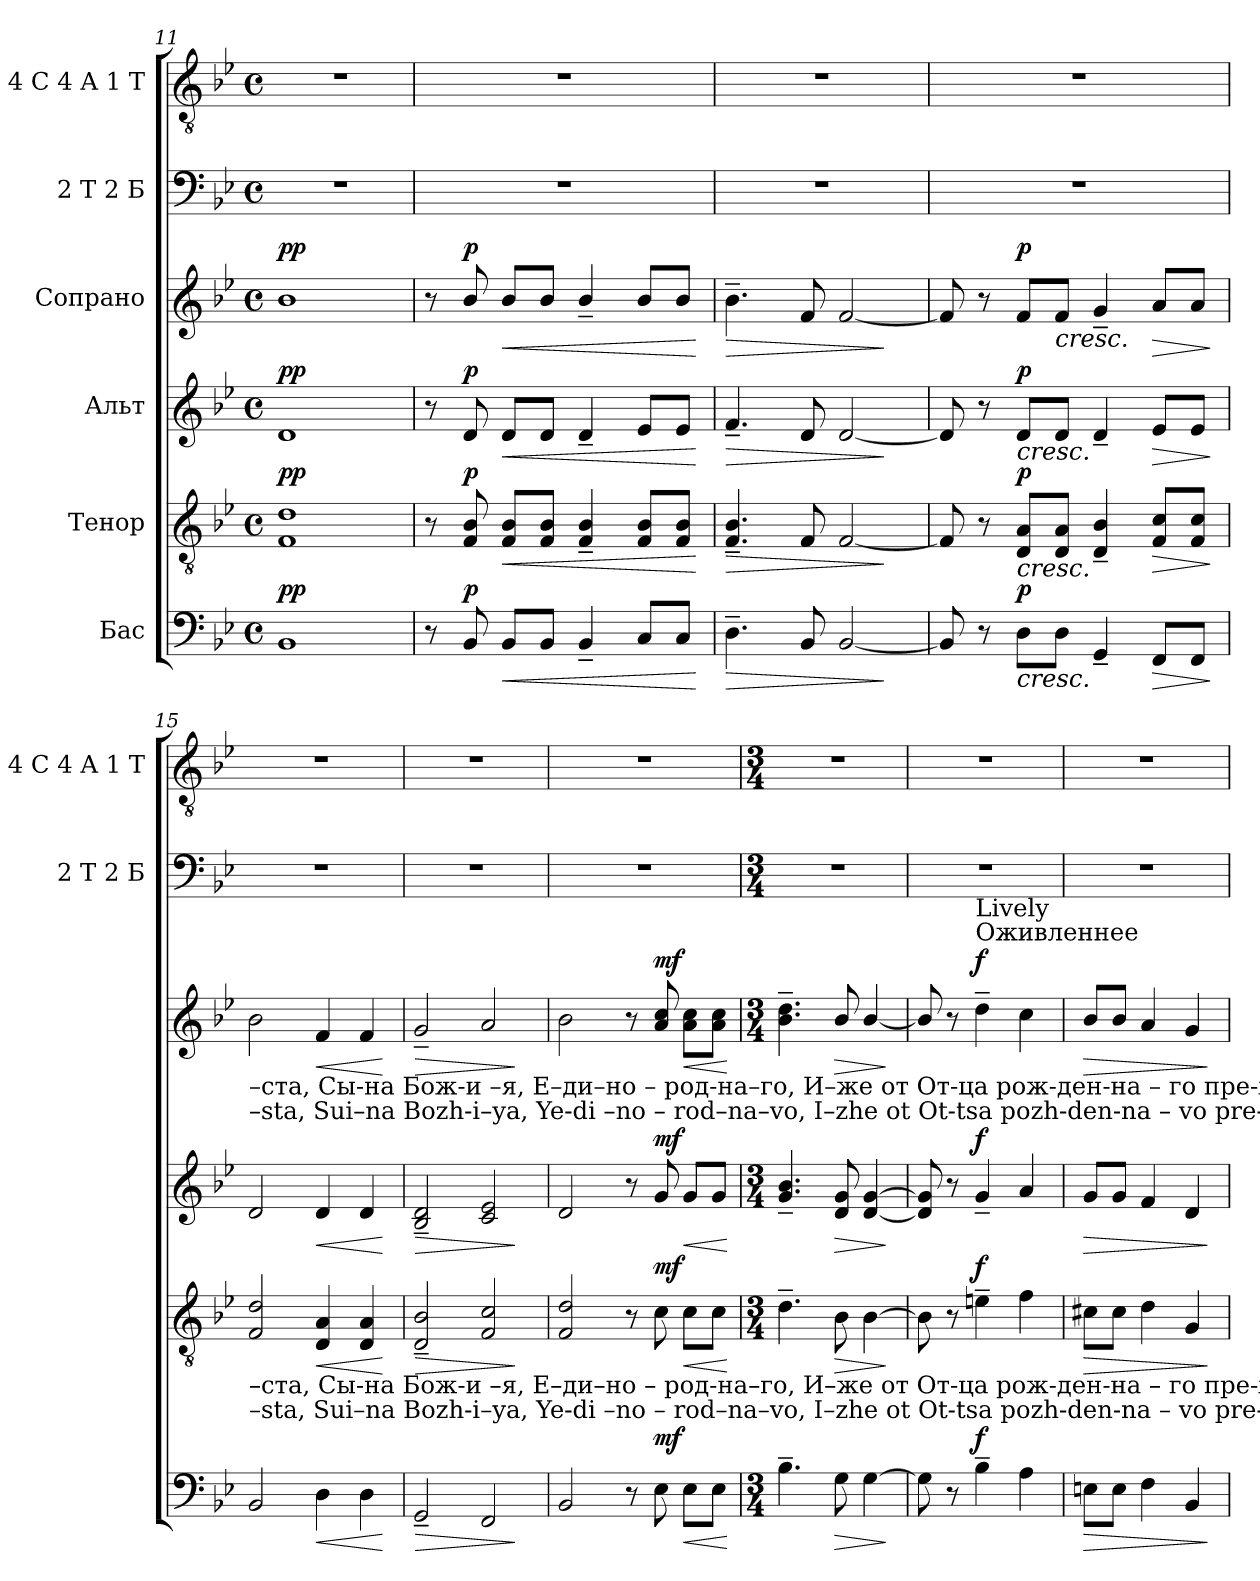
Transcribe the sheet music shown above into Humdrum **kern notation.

**kern	**dynam	**kern	**dynam	**kern	**dynam	**kern	**dynam	**kern	**kern
*part6	*part6	*part5	*part5	*part4	*part4	*part3	*part3	*part2	*part1
*staff6	*staff6	*staff5	*staff5	*staff4	*staff4	*staff3	*staff3	*staff2	*staff1
*I"Бас	*	*I"Тенор	*	*I"Альт	*	*I"Сопрано	*	*I"2 T 2 Б	*I"4 C 4 A 1 T
*	*	*	*	*	*	*	*	*I'2 T 2 Б	*I'4 C 4 A 1 T
*clefF4	*	*clefGv2	*	*clefG2	*	*clefG2	*	*clefF4	*clefGv2
*k[b-e-]	*	*k[b-e-]	*	*k[b-e-]	*	*k[b-e-]	*	*k[b-e-]	*k[b-e-]
*M4/4	*	*M4/4	*	*M4/4	*	*M4/4	*	*M4/4	*M4/4
*met(c)	*	*met(c)	*	*met(c)	*	*met(c)	*	*met(c)	*met(c)
=11	=11	=11	=11	=11	=11	=11	=11	=11	=11
!	!LO:DY:a	!	!LO:DY:a	!	!LO:DY:a	!	!LO:DY:a	!	!
1BB-	pp	1F 1d	pp	1d	pp	1b-	pp	1r	1r
=12	=12	=12	=12	=12	=12	=12	=12	=12	=12
8r	.	8r	.	8r	.	8r	.	1r	1r
!	!LO:DY:a	!	!LO:DY:a	!	!LO:DY:a	!	!LO:DY:a	!	!
8BB-/	p	8F/ 8B-/	p	8d/	p	8b-/	p	.	.
!	!LO:HP:b	!	!LO:HP:b	!	!LO:HP:b	!	!LO:HP:b	!	!
8BB-/L	<	8F/ 8B-/L	<	8d/L	<	8b-/L	<	.	.
8BB-/J	.	8F/ 8B-/J	.	8d/J	.	8b-/J	.	.	.
4BB-~/	.	4F/~ 4B-/~	.	4d~/	.	4b-~/	.	.	.
8C/L	.	8F/ 8B-/L	.	8e-/L	.	8b-/L	.	.	.
8C/J	.	8F/ 8B-/J	.	8e-/J	.	8b-/J	.	.	.
.	[	.	[	.	[	.	[	.	.
=13	=13	=13	=13	=13	=13	=13	=13	=13	=13
!	!LO:HP:b	!	!LO:HP:b	!	!LO:HP:b	!	!LO:HP:b	!	!
4.D~\	>	4.F/~ 4.B-/~	>	4.f~/	>	4.b-~\	>	1r	1r
8BB-/	.	8F/	.	8d/	.	8f/	.	.	.
[2BB-/	.	[2F/	.	[2d/	.	[2f/	.	.	.
.	]	.	]	.	]	.	]	.	.
=14	=14	=14	=14	=14	=14	=14	=14	=14	=14
8BB-/]	.	8F/]	.	8d/]	.	8f/]	.	1r	1r
8r	.	8r	.	8r	.	8r	.	.	.
!	!LO:HP:b	!	!LO:HP:b	!	!LO:HP:b	!	!	!	!
!	!LO:DY:n=1:a	!	!LO:DY:n=1:a	!	!LO:DY:n=1:a	!	!LO:DY:a	!	!
8D\L	< p	8D/ 8A/L	< p	8d/L	< p	8f/L	p	.	.
!	!	!	!	!	!	!	!LO:HP:b	!	!
8D\J	.	8D/ 8A/J	.	8d/J	.	8f/J	<	.	.
4GG~/	.	4D/~ 4B-/~	.	4d~/	.	4g~/	.	.	.
!	!LO:HP:b	!	!LO:HP:b	!	!LO:HP:b	!	!LO:HP:b	!	!
8FF/L	>	8F/ 8c/L	>	8e-/L	>	8a/L	>	.	.
8FF/J	.	8F/ 8c/J	.	8e-/J	.	8a/J	.	.	.
.	[ ]	.	[ ]	.	[ ]	.	[ ]	.	.
!!LO:PB:g=z
=15	=15	=15	=15	=15	=15	=15	=15	=15	=15
!	!	!	!	!	!	!LO:TX:b:t=–ста, Сы-на Бож-и –я,        Е–ди–но   –   род-на–го,               И–же     от От-ца рож-ден-на    –  го пре-жде всех	!	!	!
!	!	!	!	!	!	!LO:TX:b:t=–sta, Sui–na Bozh-i–ya,       Ye-di –no    –   rod–na–vo,               I–zhe     ot Ot-tsa pozh-den-na    – vo pre-zhde vsekh	!	!	!
!	!	!LO:TX:b:t=–ста, Сы-на Бож-и –я,        Е–ди–но   –   род-на–го,               И–же     от От-ца рож-ден-на    –  го пре-жде всех	!	!	!	!	!	!	!
!	!	!LO:TX:b:t=–sta, Sui–na Bozh-i–ya,       Ye-di –no    –   rod–na–vo,               I–zhe     ot Ot-tsa pozh-den-na    – vo pre-zhde vsekh	!	!	!	!	!	!	!
2BB-/	.	2F/ 2d/	.	2d/	.	2b-\	.	1r	1r
!	!LO:HP:b	!	!LO:HP:b	!	!LO:HP:b	!	!LO:HP:b	!	!
4D\	<	4D/ 4A/	<	4d/	<	4f/	<	.	.
4D\	.	4D/ 4A/	.	4d/	.	4f/	.	.	.
.	[	.	[	.	[	.	[	.	.
=16	=16	=16	=16	=16	=16	=16	=16	=16	=16
!	!LO:HP:b	!	!LO:HP:b	!	!LO:HP:b	!	!LO:HP:b	!	!
2GG~/	>	2D/~ 2B-/~	>	2B-/~ 2d/~	>	2g~/	>	1r	1r
2FF/	.	2F/ 2c/	.	2c/ 2e-/	.	2a/	.	.	.
.	]	.	]	.	]	.	]	.	.
=17	=17	=17	=17	=17	=17	=17	=17	=17	=17
2BB-/	.	2F/ 2d/	.	2d/	.	2b-\	.	1r	1r
8r	.	8r	.	8r	.	8r	.	.	.
!	!LO:DY:a	!	!LO:DY:a	!	!LO:DY:a	!	!LO:DY:a	!	!
8E-\	mf	8c\	mf	8g/	mf	8a/ 8cc/	mf	.	.
!	!LO:HP:b	!	!LO:HP:b	!	!LO:HP:b	!	!LO:HP:b	!	!
8E-\L	<	8c\L	<	8g/L	<	8a\ 8cc\L	<	.	.
8E-\J	.	8c\J	.	8g/J	.	8a\ 8cc\J	.	.	.
.	[	.	[	.	[	.	[	.	.
=18	=18	=18	=18	=18	=18	=18	=18	=18	=18
*M3/4	*	*M3/4	*	*M3/4	*	*M3/4	*	*M3/4	*M3/4
4.B-~\	.	4.d~\	.	4.g/~ 4.b-/~	.	4.b-\~ 4.dd\~	.	2.r	2.r
!	!LO:HP:b	!	!LO:HP:b	!	!LO:HP:b	!	!LO:HP:b	!	!
8G\	>	8B-\	>	8d/ 8g/	>	8b-/	>	.	.
[4G\	.	[4B-\	.	[4d/ [4g/	.	[4b-/	.	.	.
.	]	.	]	.	]	.	]	.	.
=19	=19	=19	=19	=19	=19	=19	=19	=19	=19
8G\]	.	8B-\]	.	8d/] 8g/]	.	8b-/]	.	2.r	2.r
8r	.	8r	.	8r	.	8r	.	.	.
!	!	!	!	!	!	!LO:TX:a:t=Оживленнее	!	!	!
!	!	!	!	!	!	!LO:TX:a:t=Lively	!	!	!
!	!LO:DY:a	!	!LO:DY:a	!	!LO:DY:a	!	!LO:DY:a	!	!
4B-~\	f	4en~\	f	4g~/	f	4dd~\	f	.	.
4A\	.	4f\	.	4a/	.	4cc\	.	.	.
=20	=20	=20	=20	=20	=20	=20	=20	=20	=20
!	!LO:HP:b	!	!LO:HP:b	!	!LO:HP:b	!	!LO:HP:b	!	!
8En\L	>	8c#X\L	>	8g/L	>	8b-/L	>	2.r	2.r
8E\J	.	8c#\J	.	8g/J	.	8b-/J	.	.	.
4F\	.	4d\	.	4f/	.	4a/	.	.	.
4BB-/	.	4G/	.	4d/	.	4g/	.	.	.
.	]	.	]	.	]	.	]	.	.
=	=	=	=	=	=	=	=	=	=
*-	*-	*-	*-	*-	*-	*-	*-	*-	*-
